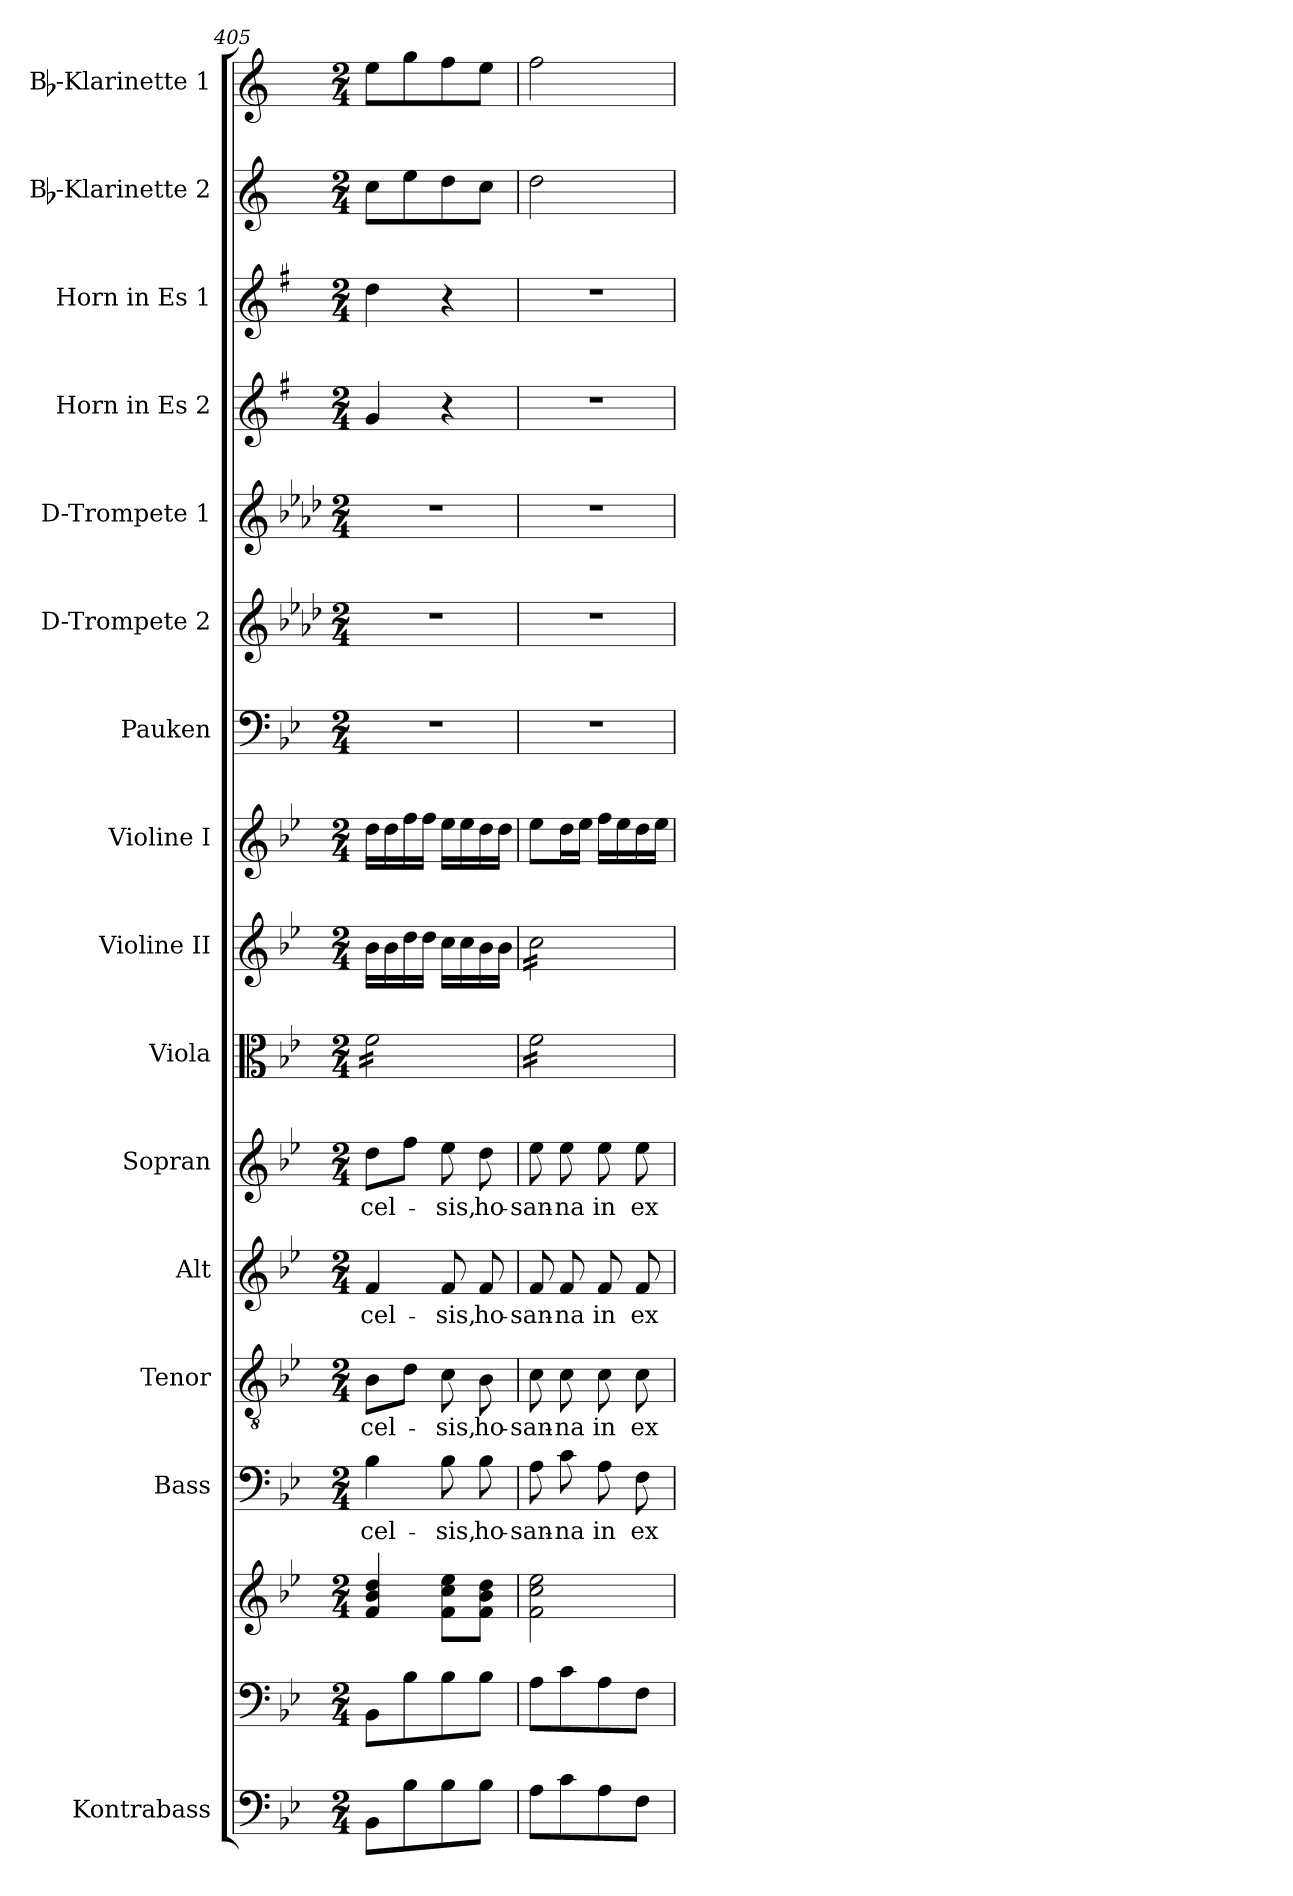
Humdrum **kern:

**kern	**kern	**kern	**kern	**text	**kern	**text	**kern	**text	**kern	**text	**kern	**kern	**kern	**kern	**kern	**kern	**kern	**kern	**kern	**kern
*part16	*part15	*part15	*part14	*part14	*part13	*part13	*part12	*part12	*part11	*part11	*part10	*part9	*part8	*part7	*part6	*part5	*part4	*part3	*part2	*part1
*staff17	*staff16	*staff15	*staff14	*staff14	*staff13	*staff13	*staff12	*staff12	*staff11	*staff11	*staff10	*staff9	*staff8	*staff7	*staff6	*staff5	*staff4	*staff3	*staff2	*staff1
*I"Kontrabass	*	*	*I"Bass	*	*I"Tenor	*	*I"Alt	*	*I"Sopran	*	*I"Viola	*I"Violine II	*I"Violine I	*I"Pauken	*I"D-Trompete 2	*I"D-Trompete 1	*I"Horn in Es 2	*I"Horn in Es 1	*I"Bb-Klarinette 2	*I"Bb-Klarinette 1
*I'Kb.	*	*	*I'B.	*	*I'T.	*	*I'A.	*	*I'S.	*	*I'Vla.	*I'Vl. II	*I'Vl. I	*I'Pk.	*I'D Trp. 2	*I'D Trp. 1	*	*	*I'Bb Kl. 2	*I'Bb Kl. 1
*clefF4	*clefF4	*clefG2	*clefF4	*	*clefGv2	*	*clefG2	*	*clefG2	*	*clefC3	*clefG2	*clefG2	*clefF4	*clefG2	*clefG2	*clefG2	*clefG2	*clefG2	*clefG2
*ITrd7c12	*	*	*	*	*	*	*	*	*	*	*	*	*	*	*ITrd-1c-2	*ITrd-1c-2	*ITrd5c9	*ITrd5c9	*ITrd1c2	*ITrd1c2
*k[b-e-]	*k[b-e-]	*k[b-e-]	*k[b-e-]	*	*k[b-e-]	*	*k[b-e-]	*	*k[b-e-]	*	*k[b-e-]	*k[b-e-]	*k[b-e-]	*k[b-e-]	*k[b-e-]	*k[b-e-]	*k[b-e-]	*k[b-e-]	*k[b-e-]	*k[b-e-]
*B-:	*B-:	*B-:	*B-:	*	*B-:	*	*B-:	*	*B-:	*	*B-:	*B-:	*B-:	*B-:	*B-:	*B-:	*B-:	*B-:	*B-:	*B-:
*M2/4	*M2/4	*M2/4	*M2/4	*	*M2/4	*	*M2/4	*	*M2/4	*	*M2/4	*M2/4	*M2/4	*M2/4	*M2/4	*M2/4	*M2/4	*M2/4	*M2/4	*M2/4
=405	=405	=405	=405	=405	=405	=405	=405	=405	=405	=405	=405	=405	=405	=405	=405	=405	=405	=405	=405	=405
!	!	!	!	!LO:LY:b	!	!LO:LY:b	!	!LO:LY:b	!	!LO:LY:b	!	!	!	!	!	!	!	!	!	!
*	*	*	*	*	*	*	*	*	*	*	*tremolo	*	*	*	*	*	*	*	*	*
8BBB-\L	8BB-\L	4f/ 4b-/ 4dd/	4B-\	-cel-	8B-\L	-cel-	4f/	-cel-	8dd\L	-cel-	16f\LL	16b-\LL	16dd\LL	2r	2r	2r	4B-/	4f\	8b-\L	8dd\L
.	.	.	.	.	.	.	.	.	.	.	16f\	16b-\	16dd\	.	.	.	.	.	.	.
8BB-\	8B-\	.	.	.	8d\J	.	.	.	8ff\J	.	16f\	16dd\	16ff\	.	.	.	.	.	8dd\	8ff\
.	.	.	.	.	.	.	.	.	.	.	16f\	16dd\JJ	16ff\JJ	.	.	.	.	.	.	.
!	!	!	!	!LO:LY:b	!	!LO:LY:b	!	!LO:LY:b	!	!LO:LY:b	!	!	!	!	!	!	!	!	!	!
8BB-\	8B-\	8f\ 8cc\ 8ee-\L	8B-\	-sis,	8c\	-sis,	8f/	-sis,	8ee-\	-sis,	16f\	16cc\LL	16ee-\LL	.	.	.	4r	4r	8cc\	8ee-\
.	.	.	.	.	.	.	.	.	.	.	16f\	16cc\	16ee-\	.	.	.	.	.	.	.
!	!	!	!	!LO:LY:b	!	!LO:LY:b	!	!LO:LY:b	!	!LO:LY:b	!	!	!	!	!	!	!	!	!	!
8BB-\J	8B-\J	8f\ 8b-\ 8dd\J	8B-\	ho-	8B-\	ho-	8f/	ho-	8dd\	ho-	16f\	16b-\	16dd\	.	.	.	.	.	8b-\J	8dd\J
.	.	.	.	.	.	.	.	.	.	.	16f\JJ	16b-\JJ	16dd\JJ	.	.	.	.	.	.	.
=406	=406	=406	=406	=406	=406	=406	=406	=406	=406	=406	=406	=406	=406	=406	=406	=406	=406	=406	=406	=406
!	!	!	!	!LO:LY:b	!	!LO:LY:b	!	!LO:LY:b	!	!LO:LY:b	!	!	!	!	!	!	!	!	!	!
*	*	*	*	*	*	*	*	*	*	*	*	*tremolo	*	*	*	*	*	*	*	*
8AA\L	8A\L	2f\ 2cc\ 2ee-\	8A\	-san-	8c\	-san-	8f/	-san-	8ee-\	-san-	16f\LL	16cc\LL	8ee-\L	2r	2r	2r	2r	2r	2cc\	2ee-\
.	.	.	.	.	.	.	.	.	.	.	16f\	16cc\	.	.	.	.	.	.	.	.
!	!	!	!	!LO:LY:b	!	!LO:LY:b	!	!LO:LY:b	!	!LO:LY:b	!	!	!	!	!	!	!	!	!	!
8C\	8c\	.	8c\	-na	8c\	-na	8f/	-na	8ee-\	-na	16f\	16cc\	16dd\L	.	.	.	.	.	.	.
.	.	.	.	.	.	.	.	.	.	.	16f\	16cc\	16ee-\JJ	.	.	.	.	.	.	.
!	!	!	!	!LO:LY:b	!	!LO:LY:b	!	!LO:LY:b	!	!LO:LY:b	!	!	!	!	!	!	!	!	!	!
8AA\	8A\	.	8A\	in	8c\	in	8f/	in	8ee-\	in	16f\	16cc\	16ff\LL	.	.	.	.	.	.	.
.	.	.	.	.	.	.	.	.	.	.	16f\	16cc\	16ee-\	.	.	.	.	.	.	.
!	!	!	!	!LO:LY:b	!	!LO:LY:b	!	!LO:LY:b	!	!LO:LY:b	!	!	!	!	!	!	!	!	!	!
8FF\J	8F\J	.	8F\	ex-	8c\	ex-	8f/	ex-	8ee-\	ex-	16f\	16cc\	16dd\	.	.	.	.	.	.	.
.	.	.	.	.	.	.	.	.	.	.	16f\JJ	16cc\JJ	16ee-\JJ	.	.	.	.	.	.	.
*	*	*	*	*	*	*	*	*	*	*	*	*Xtremolo	*	*	*	*	*	*	*	*
*	*	*	*	*	*	*	*	*	*	*	*Xtremolo	*	*	*	*	*	*	*	*	*
=	=	=	=	=	=	=	=	=	=	=	=	=	=	=	=	=	=	=	=	=
*-	*-	*-	*-	*-	*-	*-	*-	*-	*-	*-	*-	*-	*-	*-	*-	*-	*-	*-	*-	*-
